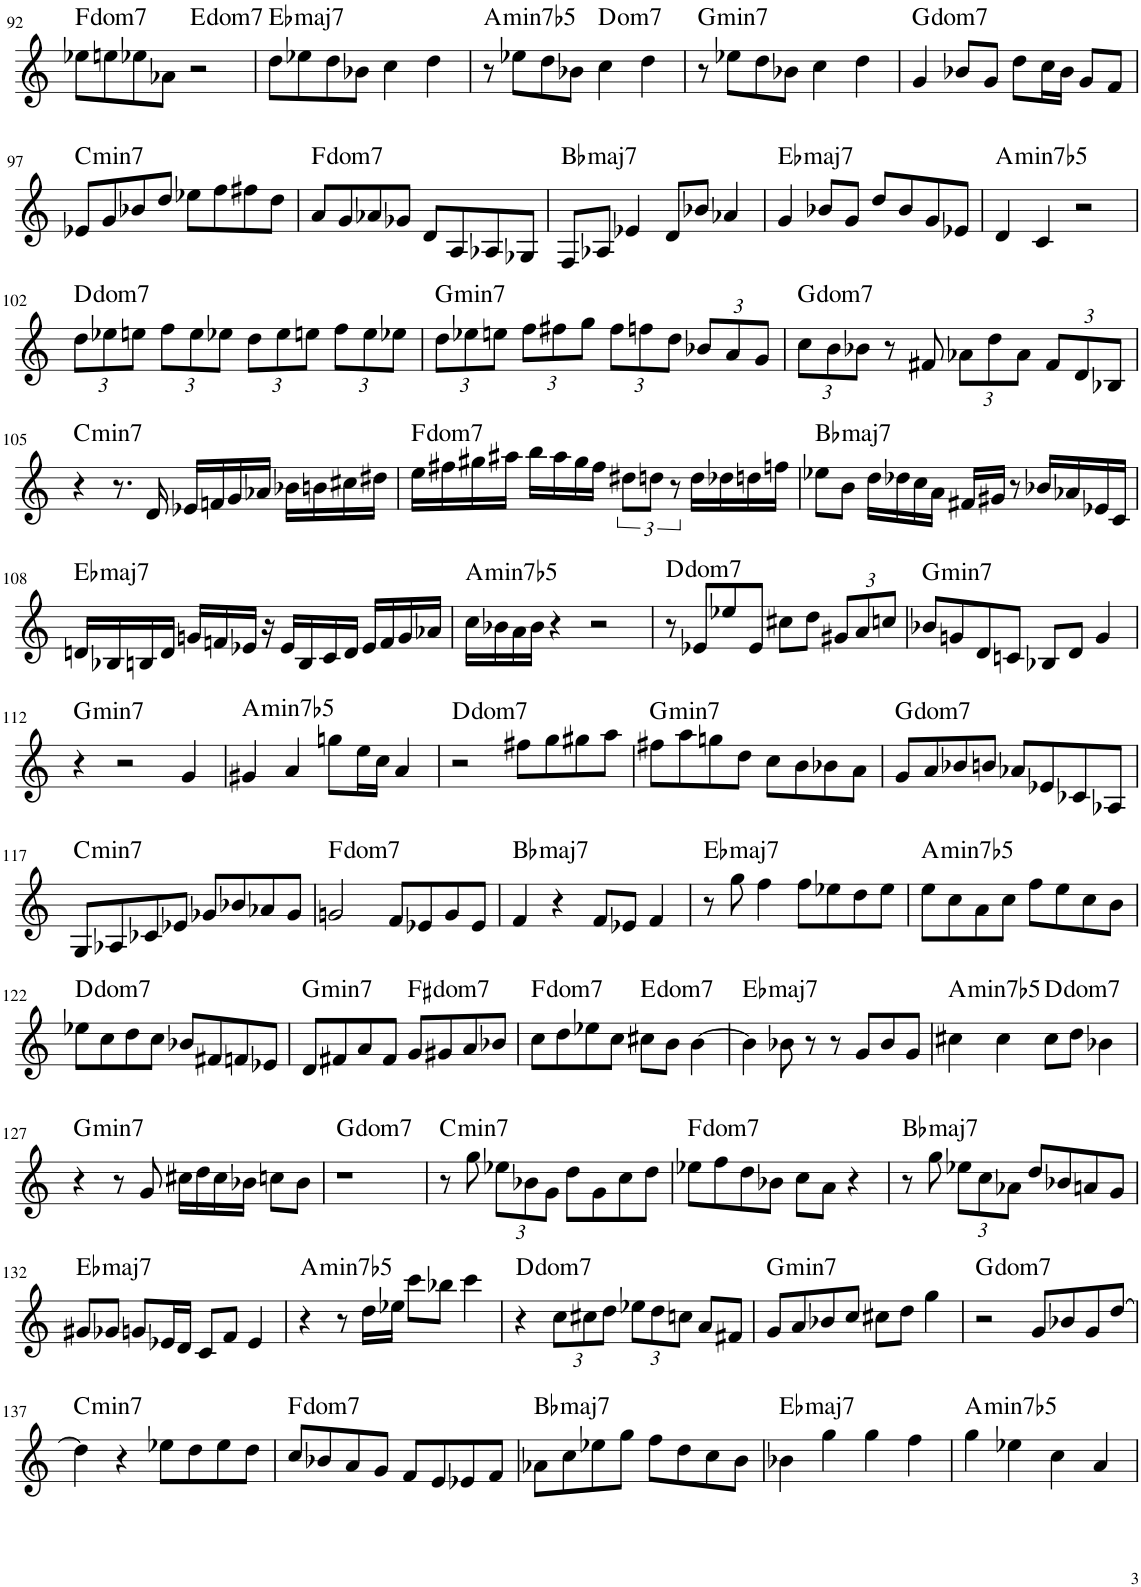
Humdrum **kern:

**kern	**harte
*part1	*part1
*staff1	*
*I"Piano	*
*I'Pno.	*
!!LO:PB:g=z
*clefG2	*
*k[]	*
*M4/4	*
=92	=92
!	!LO:H:kt=dom
8ee-X\L	.
8een\	.
8ee-X\	.
8a-X\J	.
!	!LO:H:kt=dom
2r	.
=93	=93
!	!LO:H:kt=maj7
8dd\L	Eb:maj7
8ee-X\	.
8dd\	.
8b-X\J	.
4cc\	.
4dd\	.
=94	=94
!	!LO:H:kt=min7b5
8r	A:hdim7
8ee-X\L	.
8dd\	.
8b-X\J	.
4cc\	D:dim
4dd\	.
=95	=95
!	!LO:H:kt=min7
8r	G:min7
8ee-X\L	.
8dd\	.
8b-X\J	.
4cc\	.
4dd\	.
=96	=96
!	!LO:H:kt=dom
4g/	.
8b-X/L	.
8g/J	.
8dd\L	.
16cc\L	.
16b-\JJ	.
8g/L	.
8f/J	.
!!LO:LB:g=z
=97	=97
!	!LO:H:kt=min7
8e-X/L	C:min7
8g/	.
8b-X/	.
8dd/J	.
8ee-X\L	.
8ff\	.
8ff#X\	.
8dd\J	.
=98	=98
!	!LO:H:kt=dom
8a/L	.
8g/	.
8a-X/	.
8g-X/J	.
8d/L	.
8A/	.
8A-X/	.
8G-X/J	.
=99	=99
!	!LO:H:kt=maj7
8F/L	Bb:maj7
8A-X/J	.
4e-X/	.
8d/L	.
8b-X/J	.
4a-X/	.
=100	=100
!	!LO:H:kt=maj7
4g/	Eb:maj7
8b-X/L	.
8g/J	.
8dd/L	.
8b-/	.
8g/	.
8e-X/J	.
=101	=101
!	!LO:H:kt=min7b5
4d/	A:hdim7
4c/	.
2r	.
!!LO:LB:g=z
=102	=102
*Xbrackettup	*
!	!LO:H:kt=dom
12dd\L	.
12ee-X\	.
12een\J	.
12ff\L	.
12ee\	.
12ee-X\J	.
12dd\L	.
12ee-\	.
12een\J	.
12ff\L	.
12ee\	.
12ee-X\J	.
=103	=103
!	!LO:H:kt=min7
12dd\L	G:min7
12ee-X\	.
12een\J	.
12ff\L	.
12ff#X\	.
12gg\J	.
12ff#\L	.
12ffn\	.
12dd\J	.
12b-X/L	.
12a/	.
12g/J	.
=104	=104
!	!LO:H:kt=dom
12cc\L	.
12b\	.
12b-X\J	.
8r	.
8f#X/	.
12a-X\L	.
12dd\	.
12a-\J	.
12f#/L	.
12d/	.
12B-X/J	.
!!LO:LB:g=z
=105	=105
!	!LO:H:kt=min7
4r	C:min7
8.r	.
16d/	.
16e-X/LL	.
16fn/	.
16g/	.
16a-X/JJ	.
16b-X\LL	.
16bn\	.
16cc#X\	.
16dd#X\JJ	.
=106	=106
!	!LO:H:kt=dom
16ee\LL	.
16ff#X\	.
16gg#X\	.
16aa#X\JJ	.
16bb\LL	.
16aa#\	.
16gg#\	.
16ff#\JJ	.
*brackettup	*
12dd#X\L	.
12ddn\J	.
12r	.
16dd\LL	.
16dd-X\	.
16ddn\	.
16ffn\JJ	.
=107	=107
!	!LO:H:kt=maj7
8ee-X\L	Bb:maj7
8b\J	.
16dd\LL	.
16dd-X\	.
16cc\	.
16a\JJ	.
16f#X/LL	.
16g#X/JJ	.
8r	.
16b-X/LL	.
16a-X/	.
16e-X/	.
16c/JJ	.
!!LO:LB:g=z
=108	=108
!	!LO:H:kt=maj7
16dn/LL	Eb:maj7
16B-X/	.
16Bn/	.
16d/JJ	.
16gn/LL	.
16fn/	.
16e-X/JJ	.
16r	.
16e-/LL	.
16B/	.
16c/	.
16d/JJ	.
16e-/LL	.
16f/	.
16g/	.
16a-X/JJ	.
=109	=109
!	!LO:H:kt=min7b5
16cc\LL	A:hdim7
16b-X\	.
16a\	.
16b-\JJ	.
4r	.
2r	.
=110	=110
!	!LO:H:kt=dom
8r	.
8e-X/L	.
8ee-X/	.
8e-/J	.
8cc#X\L	.
8dd\J	.
*Xbrackettup	*
12g#X/L	.
12a/	.
12ccn/J	.
=111	=111
!	!LO:H:kt=min7
8b-X/L	G:min7
8gn/	.
8d/	.
8cn/J	.
8B-X/L	.
8d/J	.
4g/	.
!!LO:LB:g=z
=112	=112
!	!LO:H:kt=min7
4r	G:min7
2r	.
4g/	.
=113	=113
!	!LO:H:kt=min7b5
4g#X/	A:hdim7
4a/	.
8ggn\L	.
16ee\L	.
16cc\JJ	.
4a/	.
=114	=114
!	!LO:H:kt=dom
2r	.
8ff#X\L	.
8gg\	.
8gg#X\	.
8aa\J	.
=115	=115
!	!LO:H:kt=min7
8ff#X\L	G:min7
8aa\	.
8ggn\	.
8dd\J	.
8cc\L	.
8b\	.
8b-X\	.
8a\J	.
=116	=116
!	!LO:H:kt=dom
8g/L	.
8a/	.
8b-X/	.
8bn/J	.
8a-X/L	.
8e-X/	.
8c-X/	.
8A-X/J	.
!!LO:LB:g=z
=117	=117
!	!LO:H:kt=min7
8G/L	C:min7
8A-X/	.
8c-X/	.
8e-X/J	.
8g-X/L	.
8b-X/	.
8a-X/	.
8g-/J	.
=118	=118
!	!LO:H:kt=dom
2gn/	.
8f/L	.
8e-X/	.
8g/	.
8e-/J	.
=119	=119
!	!LO:H:kt=maj7
4f/	Bb:maj7
4r	.
8f/L	.
8e-X/J	.
4f/	.
=120	=120
!	!LO:H:kt=maj7
8r	Eb:maj7
8gg\	.
4ff\	.
8ff\L	.
8ee-X\	.
8dd\	.
8ee-\J	.
=121	=121
!	!LO:H:kt=min7b5
8ee\L	A:hdim7
8cc\	.
8a\	.
8cc\J	.
8ff\L	.
8ee\	.
8cc\	.
8b\J	.
!!LO:LB:g=z
=122	=122
!	!LO:H:kt=dom
8ee-X\L	.
8cc\	.
8dd\	.
8cc\J	.
8b-X/L	.
8f#X/	.
8fn/	.
8e-X/J	.
=123	=123
!	!LO:H:kt=min7
8d/L	G:min7
8f#X/	.
8a/	.
8f#/J	.
!	!LO:H:kt=dom
8g/L	.
8g#X/	.
8a/	.
8b-X/J	.
=124	=124
!	!LO:H:kt=dom
8cc\L	.
8dd\	.
8ee-X\	.
8cc\J	.
!	!LO:H:kt=dom
8cc#X\L	.
8b\J	.
[4b\	.
=125	=125
!	!LO:H:kt=maj7
4b\]	Eb:maj7
8b-X\	.
8r	.
8r	.
8g/L	.
8b-/	.
8g/J	.
=126	=126
!	!LO:H:kt=min7b5
4cc#X\	A:hdim7
4cc#\	.
!	!LO:H:kt=dom
8cc#\L	.
8dd\J	.
4b-X\	.
!!LO:LB:g=z
=127	=127
!	!LO:H:kt=min7
4r	G:min7
8r	.
8g/	.
16cc#X\LL	.
16dd\	.
16cc#\	.
16b-X\JJ	.
8ccn\L	.
8b-\J	.
=128	=128
!	!LO:H:kt=dom
1r	.
=129	=129
!	!LO:H:kt=min7
8r	C:min7
8gg\	.
12ee-X\L	.
12b-X\	.
12g\J	.
8dd\L	.
8g\	.
8cc\	.
8dd\J	.
=130	=130
!	!LO:H:kt=dom
8ee-X\L	.
8ff\	.
8dd\	.
8b-X\J	.
8cc\L	.
8a\J	.
4r	.
=131	=131
!	!LO:H:kt=maj7
8r	Bb:maj7
8gg\	.
12ee-X\L	.
12cc\	.
12a-X\J	.
8dd/L	.
8b-X/	.
8an/	.
8g/J	.
!!LO:LB:g=z
=132	=132
!	!LO:H:kt=maj7
8g#X/L	Eb:maj7
8g-X/J	.
8gn/L	.
16e-X/L	.
16d/JJ	.
8c/L	.
8f/J	.
4e-/	.
=133	=133
!	!LO:H:kt=min7b5
4r	A:hdim7
8r	.
16dd\LL	.
16ee-X\JJ	.
8ccc\L	.
8bb-X\J	.
4ccc\	.
=134	=134
!	!LO:H:kt=dom
4r	.
12cc\L	.
12cc#X\	.
12dd\J	.
12ee-X\L	.
12dd\	.
12ccn\J	.
8a/L	.
8f#X/J	.
=135	=135
!	!LO:H:kt=min7
8g/L	G:min7
8a/	.
8b-X/	.
8cc/J	.
8cc#X\L	.
8dd\J	.
4gg\	.
=136	=136
!	!LO:H:kt=dom
2r	.
8g/L	.
8b-X/	.
8g/	.
[8dd/J	.
!!LO:LB:g=z
=137	=137
!	!LO:H:kt=min7
4dd\]	C:min7
4r	.
8ee-X\L	.
8dd\	.
8ee-\	.
8dd\J	.
=138	=138
!	!LO:H:kt=dom
8cc/L	.
8b-X/	.
8a/	.
8g/J	.
8f/L	.
8e/	.
8e-X/	.
8f/J	.
=139	=139
!	!LO:H:kt=maj7
8a-X\L	Bb:maj7
8cc\	.
8ee-X\	.
8gg\J	.
8ff\L	.
8dd\	.
8cc\	.
8b\J	.
=140	=140
!	!LO:H:kt=maj7
4b-X\	Eb:maj7
4gg\	.
4gg\	.
4ff\	.
=141	=141
!	!LO:H:kt=min7b5
4gg\	A:hdim7
4ee-X\	.
4cc\	.
4a/	.
=	=
*-	*-
